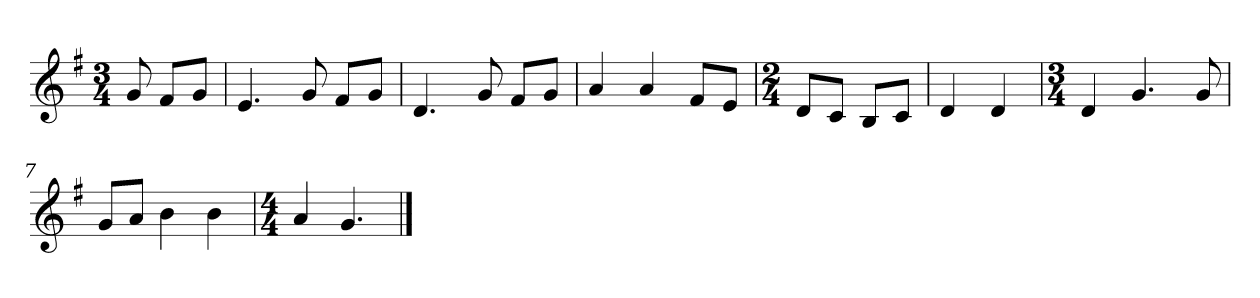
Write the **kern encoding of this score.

**kern
*part1
*staff1
*k[f#]
*M3/4
*MM120
=
8g
8f#L
8gJ
=1
4.e
8g
8f#L
8gJ
=2
4.d
8g
8f#L
8gJ
=3
4a
4a
8f#L
8eJ
=4
*M2/4
8dL
8cJ
8BL
8cJ
=5
4d
4d
=6
*M3/4
4d
4.g
8g
=7
8gL
8aJ
4b
4b
=8
*M4/4
4a
4.g
==
*-
